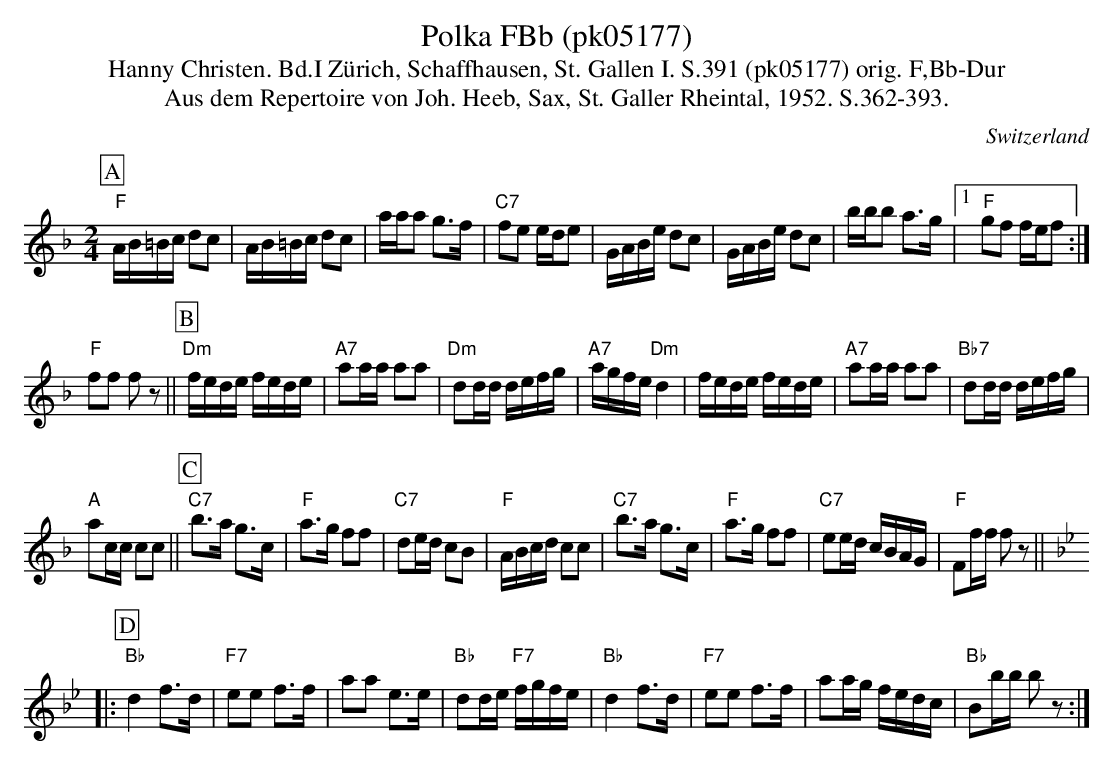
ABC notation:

X:1
T: Polka FBb (pk05177)
T:Hanny Christen. Bd.I Zürich, Schaffhausen, St. Gallen I. S.391 (pk05177) orig. F,Bb-Dur
T: Aus dem Repertoire von Joh. Heeb, Sax, St. Galler Rheintal, 1952. S.362-393.
M:2/4
L:1/16
O:Switzerland
K:F major
[P:A] "F"AB=Bc d2c2 | AB=Bc d2c2 | aaa2 g3f | "C7"f2e2 ede2 | GABe d2c2 | GABe d2c2 | bbb2 a3g |1 "F"g2f2 fef2 :|
"F"f2f2 f2z2 || [P:B] "Dm"fede fede | "A7"a2aa a2a2 | "Dm"d2dd defg | "A7"agfe "Dm"d4 | fede fede | "A7"a2aa a2a2 | "Bb7"d2dd defg |
"A"a2cc c2c2 || [P:C]  "C7"b3a g3c | "F"a3g f2f2 | "C7"d2ed c2B2 | "F"ABcd c2c2 | "C7"b3a g3c | "F"a3g f2f2 | "C7"e2ed cBAG | "F"F2ff f2z2 || [P:D] [K:Bb]
|: "Bb"d4 f3d | "F7"e2e2 f3f | a2a2 e3e | "Bb"d2de "F7"fgfe | "Bb"d4 f3d | "F7"e2e2 f3f | a2ag fedc | "Bb"B2bb b2z2 :|
